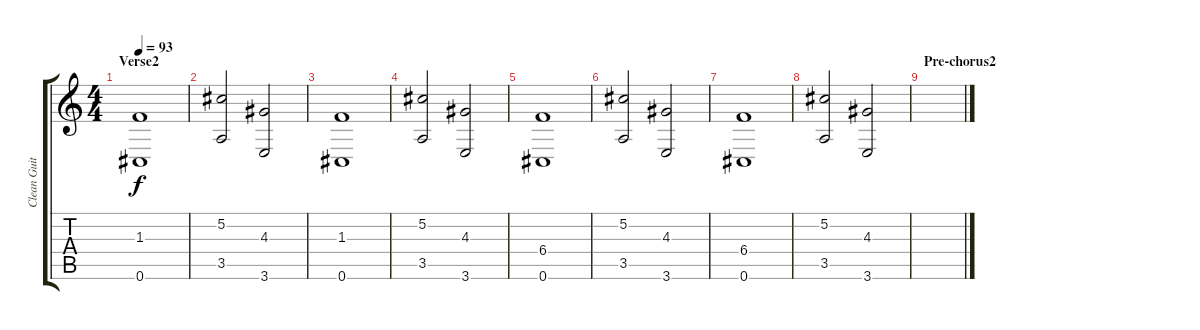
\track ("Clean Guitar with Delay" "Clean Guit") {instrument electricguitarclean}
\staff {score tabs}
\tuning (Db4 Ab3 E3 B2 Gb2 Db2) {hide}
\ts (4 4)
\section ("" "Verse2")
\tempo 93
\clef g2
\ks c
(1.3 0.6).1{dy f} |
(5.2 3.5).2 (4.3 3.6).2 |
(1.3 0.6).1 |
(5.2 3.5).2 (4.3 3.6).2 |
(6.4 0.6).1 |
(5.2 3.5).2 (4.3 3.6).2 |
(6.4 0.6).1 |
(5.2 3.5).2 (4.3 3.6).2 |
\section ("" "Pre-chorus2")
